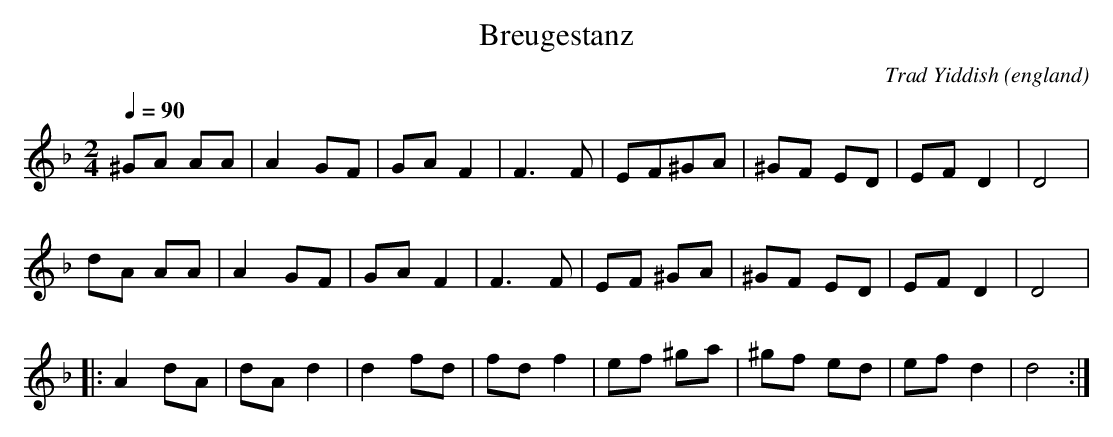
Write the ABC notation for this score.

X:1
T:Breugestanz
O:england
M:2/4
L:1/8
Q:1/4=90
C:Trad Yiddish
K:Dm
^GA AA|A2 GF|GA F2|F3 F|EF^GA|^GF ED|EF D2|D4|
dA AA|A2 GF|GA F2|F3 F|EF ^GA|^GF ED|EF D2|D4|
||:A2 dA|dA d2|d2 fd|fd f2|ef ^ga|^gf ed|ef d2|d4:|
